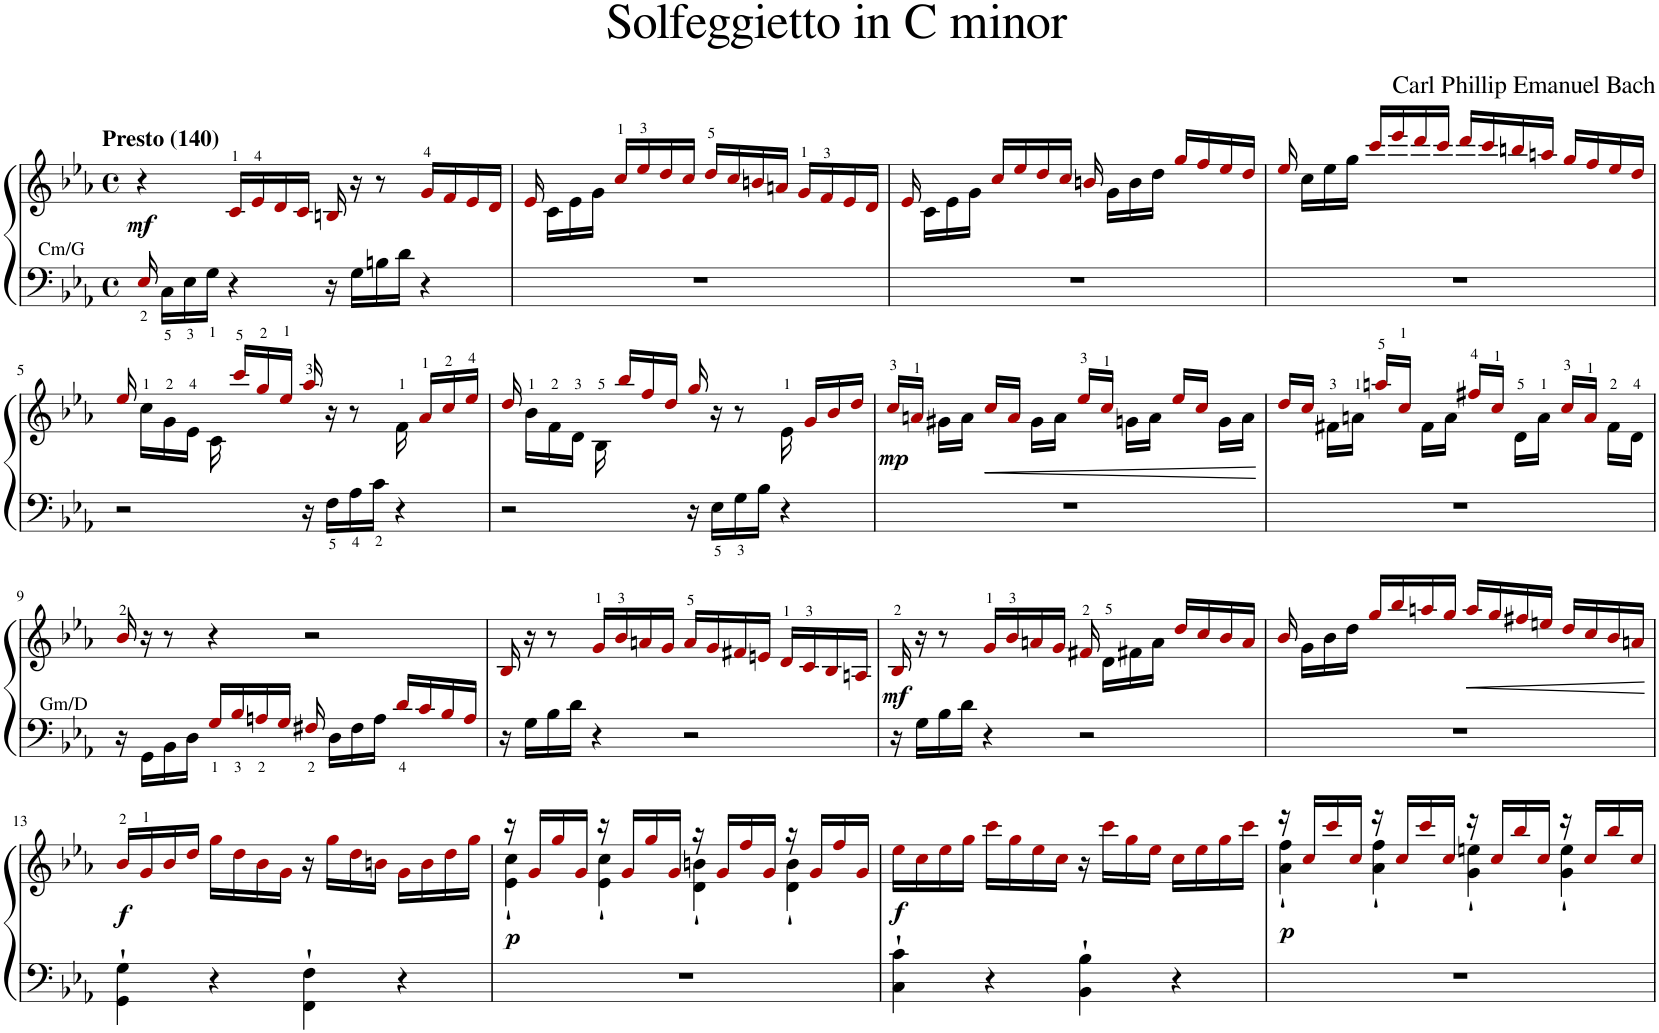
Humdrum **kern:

**kern	**kern	**dynam
*part1	*part1	*part1
*staff2	*staff1	*staff1/2
*I"Piano	*	*
*I'Pno.	*	*
*clefF4	*clefG2	*
*k[b-e-a-]	*k[b-e-a-]	*
*M4/4	*M4/4	*
*met(c)	*met(c)	*
=1	=1	=1
!	!LO:TX:a:B:t=Presto (140)	!
!	!	!LO:DY:b
16E-i/	4r	mf
!LO:TX:a:t=Cm/G	!	!
16C\LL	.	.
16E-\	.	.
16G\JJ	.	.
4r	16ci/LL	.
.	16e-i/	.
.	16di/	.
.	16ci/JJ	.
16r	16Bni/	.
16G\LL	16r	.
16Bn\	8r	.
16d\JJ	.	.
4r	16gi/LL	.
.	16fi/	.
.	16e-i/	.
.	16di/JJ	.
=2	=2	=2
1r	16e-i/	.
.	16c\LL	.
.	16e-\	.
.	16g\JJ	.
.	16cci/LL	.
.	16ee-i/	.
.	16ddi/	.
.	16cci/JJ	.
.	16ddi/LL	.
.	16cci/	.
.	16bni/	.
.	16ani/JJ	.
.	16gi/LL	.
.	16fi/	.
.	16e-i/	.
.	16di/JJ	.
=3	=3	=3
1r	16e-i/	.
.	16c\LL	.
.	16e-\	.
.	16g\JJ	.
.	16cci/LL	.
.	16ee-i/	.
.	16ddi/	.
.	16cci/JJ	.
.	16bni/	.
.	16g\LL	.
.	16b\	.
.	16dd\JJ	.
.	16ggi/LL	.
.	16ffi/	.
.	16ee-i/	.
.	16ddi/JJ	.
=4	=4	=4
1r	16ee-i/	.
.	16cc\LL	.
.	16ee-\	.
.	16gg\JJ	.
.	16ccci/LL	.
.	16eee-i/	.
.	16dddi/	.
.	16ccci/JJ	.
.	16dddi/LL	.
.	16ccci/	.
.	16bbni/	.
.	16aani/JJ	.
.	16ggi/LL	.
.	16ffi/	.
.	16ee-i/	.
.	16ddi/JJ	.
!!LO:LB:g=z
=5	=5	=5
2r	16ee-i/	.
.	16cc\LL	.
.	16g\	.
.	16e-\JJ	.
.	16c\	.
.	16ccci/LL	.
.	16ggi/	.
.	16ee-i/JJ	.
16r	16aa-i/	.
16F\LL	16r	.
16A-\	8r	.
16c\JJ	.	.
4r	16f\	.
.	16a-i/LL	.
.	16cci/	.
.	16ee-i/JJ	.
=6	=6	=6
2r	16ddi/	.
.	16b-\LL	.
.	16f\	.
.	16d\JJ	.
.	16B-\	.
.	16bb-i/LL	.
.	16ffi/	.
.	16ddi/JJ	.
16r	16ggi/	.
16E-\LL	16r	.
16G\	8r	.
16B-\JJ	.	.
4r	16e-\	.
.	16gi/LL	.
.	16b-i/	.
.	16ddi/JJ	.
=7	=7	=7
!	!	!LO:DY:b
1r	16cci/LL	mp
.	16ani/JJ	.
.	16g#X\LL	.
.	16a\JJ	.
!	!	!LO:HP:b
.	16cci/LL	<
.	16ai/JJ	.
.	16g#\LL	.
.	16a\JJ	.
.	16ee-i/LL	.
.	16cci/JJ	.
.	16gn\LL	.
.	16a\JJ	.
.	16ee-i/LL	.
.	16cci/JJ	.
.	16g\LL	.
.	16a\JJ	.
.	.	[
=8	=8	=8
1r	16ddi/LL	.
.	16cci/JJ	.
.	16f#X\LL	.
.	16an\JJ	.
.	16aani/LL	.
.	16cci/JJ	.
.	16f#\LL	.
.	16a\JJ	.
.	16ff#Xi/LL	.
.	16cci/JJ	.
.	16d\LL	.
.	16a\JJ	.
.	16cci/LL	.
.	16ai/JJ	.
.	16f#\LL	.
.	16d\JJ	.
!!LO:LB:g=z
=9	=9	=9
16r	16b-i/	.
!LO:TX:a:t=Gm/D	!	!
16GG\LL	16r	.
16BB-\	8r	.
16D\JJ	.	.
16Gi/LL	4r	.
16B-i/	.	.
16Ani/	.	.
16Gi/JJ	.	.
16F#Xi/	2r	.
16D\LL	.	.
16F#\	.	.
16A\JJ	.	.
16di/LL	.	.
16ci/	.	.
16B-i/	.	.
16Ai/JJ	.	.
=10	=10	=10
16r	16B-i/	.
16G\LL	16r	.
16B-\	8r	.
16d\JJ	.	.
4r	16gi/LL	.
.	16b-i/	.
.	16ani/	.
.	16gi/JJ	.
2r	16ai/LL	.
.	16gi/	.
.	16f#Xi/	.
.	16eni/JJ	.
.	16di/LL	.
.	16ci/	.
.	16B-i/	.
.	16Ani/JJ	.
=11	=11	=11
!	!	!LO:DY:b
16r	16B-i/	mf
16G\LL	16r	.
16B-\	8r	.
16d\JJ	.	.
4r	16gi/LL	.
.	16b-i/	.
.	16ani/	.
.	16gi/JJ	.
2r	16f#Xi/	.
.	16d\LL	.
.	16f#X\	.
.	16a\JJ	.
.	16ddi/LL	.
.	16cci/	.
.	16b-i/	.
.	16ai/JJ	.
=12	=12	=12
1r	16b-i/	.
.	16g\LL	.
.	16b-\	.
.	16dd\JJ	.
.	16ggi/LL	.
.	16bb-i/	.
.	16aani/	.
.	16ggi/JJ	.
!	!	!LO:HP:b
.	16aai/LL	<
.	16ggi/	.
.	16ff#Xi/	.
.	16eeni/JJ	.
.	16ddi/LL	.
.	16cci/	.
.	16b-i/	.
.	16ani/JJ	.
.	.	[
!!LO:LB:g=z
=13	=13	=13
!	!	!LO:DY:b
4GG\` 4G\`	16b-i/LL	f
.	16gi/	.
.	16b-i/	.
.	16ddi/JJ	.
4r	16ggi\LL	.
.	16ddi\	.
.	16b-i\	.
.	16gi\JJ	.
4FF\` 4F\`	16r	.
.	16ggi\LL	.
.	16ddi\	.
.	16bni\JJ	.
4r	16gi\LL	.
.	16bi\	.
.	16ddi\	.
.	16ggi\JJ	.
=14	=14	=14
*	*^	*
!	!	!	!LO:DY:a=2
1r	16r	4e-\` 4cc\`	p
.	16gi/LL	.	.
.	16ggi/	.	.
.	16gi/JJ	.	.
.	16r	4e-\` 4cc\`	.
.	16gi/LL	.	.
.	16ggi/	.	.
.	16gi/JJ	.	.
.	16r	4d\` 4bn\`	.
.	16gi/LL	.	.
.	16ffi/	.	.
.	16gi/JJ	.	.
.	16r	4d\` 4b\`	.
.	16gi/LL	.	.
.	16ffi/	.	.
.	16gi/JJ	.	.
*	*v	*v	*
=15	=15	=15
!	!	!LO:DY:b
4C\` 4c\`	16ee-i\LL	f
.	16cci\	.
.	16ee-i\	.
.	16ggi\JJ	.
4r	16ccci\LL	.
.	16ggi\	.
.	16ee-i\	.
.	16cci\JJ	.
4BB-\` 4B-\`	16r	.
.	16ccci\LL	.
.	16ggi\	.
.	16ee-i\JJ	.
4r	16cci\LL	.
.	16ee-i\	.
.	16ggi\	.
.	16ccci\JJ	.
=16	=16	=16
*	*^	*
!	!	!	!LO:DY:b
1r	16r	4a-\` 4ff\`	p
.	16cci/LL	.	.
.	16ccci/	.	.
.	16cci/JJ	.	.
.	16r	4a-\` 4ff\`	.
.	16cci/LL	.	.
.	16ccci/	.	.
.	16cci/JJ	.	.
.	16r	4g\` 4een\`	.
.	16cci/LL	.	.
.	16bb-i/	.	.
.	16cci/JJ	.	.
.	16r	4g\` 4ee\`	.
.	16cci/LL	.	.
.	16bb-i/	.	.
.	16cci/JJ	.	.
*	*v	*v	*
=	=	=
*-	*-	*-
